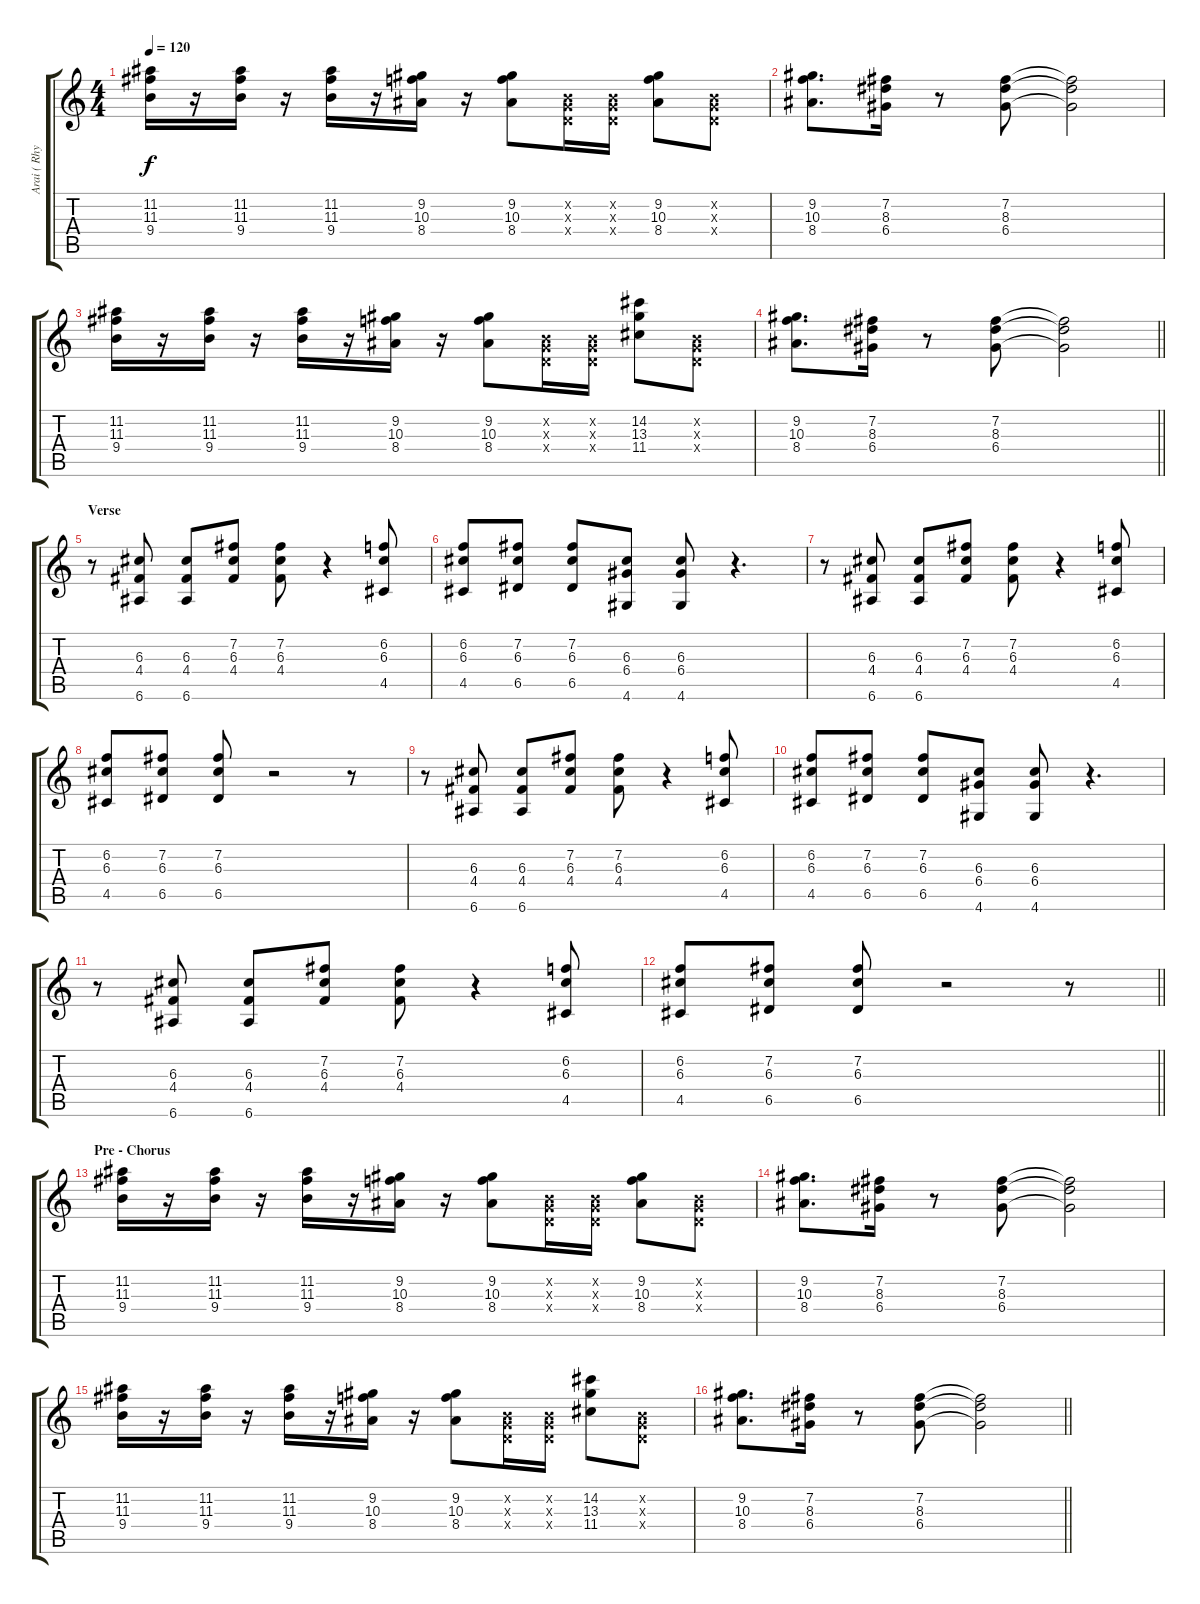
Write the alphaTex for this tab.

\track ("Arai ( Rhythm Guitar )" "Arai ( Rhy") {instrument electricguitarclean}
\staff {score tabs}
\tuning (E4 B3 G3 D3 A2 E2) {hide}
\ts (4 4)
\tempo 120
\clef g2
\ks c
(11.2 11.3 9.4).16{dy f} r.16 (11.2 11.3 9.4).16 r.16 (11.2 11.3 9.4).16 r.16 (9.2 10.3 8.4).16 r.16 (9.2 10.3 8.4).8 (0.2{x} 0.3{x} 0.4{x}).16 (0.2{x} 0.3{x} 0.4{x}).16 (9.2 10.3 8.4).8 (0.2{x} 0.3{x} 0.4{x}).8 |
(9.2 10.3 8.4).8{d} (7.2 8.3 6.4).16 r.8 (7.2 8.3 6.4).8 (7.2{t} 8.3{t} 6.4{t}).2 |
(11.2 11.3 9.4).16 r.16 (11.2 11.3 9.4).16 r.16 (11.2 11.3 9.4).16 r.16 (9.2 10.3 8.4).16 r.16 (9.2 10.3 8.4).8 (0.2{x} 0.3{x} 0.4{x}).16 (0.2{x} 0.3{x} 0.4{x}).16 (14.2 13.3 11.4).8 (0.2{x} 0.3{x} 0.4{x}).8 |
\barLineRight lightlight
(9.2 10.3 8.4).8{d} (7.2 8.3 6.4).16 r.8 (7.2 8.3 6.4).8 (7.2{t} 8.3{t} 6.4{t}).2 |
\section ("" "Verse")
r.8 (6.3 4.4 6.6).8 (6.3 4.4 6.6).8 (7.2 6.3 4.4).8 (7.2 6.3 4.4).8 r.4 (6.2 6.3 4.5).8 |
(6.2 6.3 4.5).8 (7.2 6.3 6.5).8 (7.2 6.3 6.5).8 (6.3 6.4 4.6).8 (6.3 6.4 4.6).8 r.4{d} |
r.8 (6.3 4.4 6.6).8 (6.3 4.4 6.6).8 (7.2 6.3 4.4).8 (7.2 6.3 4.4).8 r.4 (6.2 6.3 4.5).8 |
(6.2 6.3 4.5).8 (7.2 6.3 6.5).8 (7.2 6.3 6.5).8 r.2 r.8 |
r.8 (6.3 4.4 6.6).8 (6.3 4.4 6.6).8 (7.2 6.3 4.4).8 (7.2 6.3 4.4).8 r.4 (6.2 6.3 4.5).8 |
(6.2 6.3 4.5).8 (7.2 6.3 6.5).8 (7.2 6.3 6.5).8 (6.3 6.4 4.6).8 (6.3 6.4 4.6).8 r.4{d} |
r.8 (6.3 4.4 6.6).8 (6.3 4.4 6.6).8 (7.2 6.3 4.4).8 (7.2 6.3 4.4).8 r.4 (6.2 6.3 4.5).8 |
\barLineRight lightlight
(6.2 6.3 4.5).8 (7.2 6.3 6.5).8 (7.2 6.3 6.5).8 r.2 r.8 |
\section ("" "Pre - Chorus")
(11.2 11.3 9.4).16 r.16 (11.2 11.3 9.4).16 r.16 (11.2 11.3 9.4).16 r.16 (9.2 10.3 8.4).16 r.16 (9.2 10.3 8.4).8 (0.2{x} 0.3{x} 0.4{x}).16 (0.2{x} 0.3{x} 0.4{x}).16 (9.2 10.3 8.4).8 (0.2{x} 0.3{x} 0.4{x}).8 |
(9.2 10.3 8.4).8{d} (7.2 8.3 6.4).16 r.8 (7.2 8.3 6.4).8 (7.2{t} 8.3{t} 6.4{t}).2 |
(11.2 11.3 9.4).16 r.16 (11.2 11.3 9.4).16 r.16 (11.2 11.3 9.4).16 r.16 (9.2 10.3 8.4).16 r.16 (9.2 10.3 8.4).8 (0.2{x} 0.3{x} 0.4{x}).16 (0.2{x} 0.3{x} 0.4{x}).16 (14.2 13.3 11.4).8 (0.2{x} 0.3{x} 0.4{x}).8 |
\barLineRight lightlight
(9.2 10.3 8.4).8{d} (7.2 8.3 6.4).16 r.8 (7.2 8.3 6.4).8 (7.2{t} 8.3{t} 6.4{t}).2
